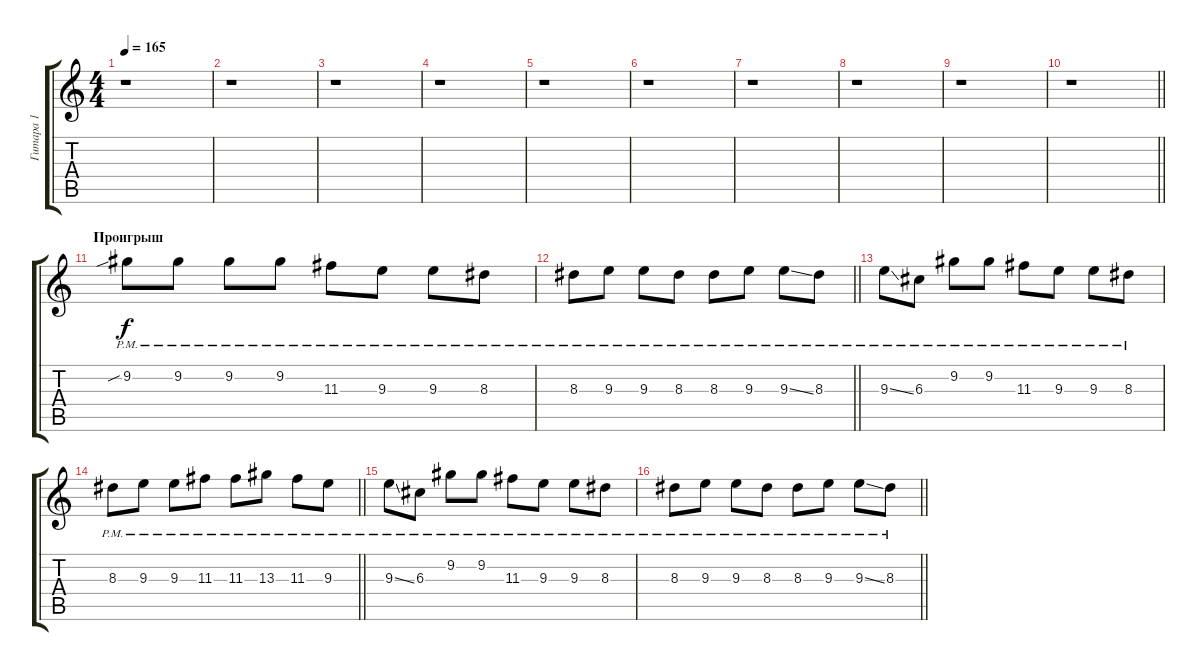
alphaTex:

\track ("Гитара 1" "Гитара 1") {instrument distortionguitar}
\staff {score tabs}
\tuning (E4 B3 G3 D3 A2 E2) {hide}
\ts (4 4)
\tempo 165
\clef g2
\ks c
r.1{dy f} |
r.1 |
r.1 |
r.1 |
r.1 |
r.1 |
r.1 |
r.1 |
r.1 |
\barLineRight lightlight
r.1 |
\section ("" "Проигрыш")
9.2{sib pm}.8 9.2{pm}.8 9.2{pm}.8 9.2{pm}.8 11.3{pm}.8 9.3{pm}.8 9.3{pm}.8 8.3{pm}.8 |
\barLineRight lightlight
8.3{pm}.8 9.3{pm}.8 9.3{pm}.8 8.3{pm}.8 8.3{pm}.8 9.3{pm}.8 9.3{ss pm}.8 8.3{pm}.8 |
9.3{ss pm}.8 6.3{pm}.8 9.2{pm}.8 9.2{pm}.8 11.3{pm}.8 9.3{pm}.8 9.3{pm}.8 8.3{pm}.8 |
\barLineRight lightlight
8.3{pm}.8 9.3{pm}.8 9.3{pm}.8 11.3{pm}.8 11.3{pm}.8 13.3{pm}.8 11.3{pm}.8 9.3{pm}.8 |
9.3{ss pm}.8 6.3{pm}.8 9.2{pm}.8 9.2{pm}.8 11.3{pm}.8 9.3{pm}.8 9.3{pm}.8 8.3{pm}.8 |
\barLineRight lightlight
8.3{pm}.8 9.3{pm}.8 9.3{pm}.8 8.3{pm}.8 8.3{pm}.8 9.3{pm}.8 9.3{ss pm}.8 8.3{pm}.8
